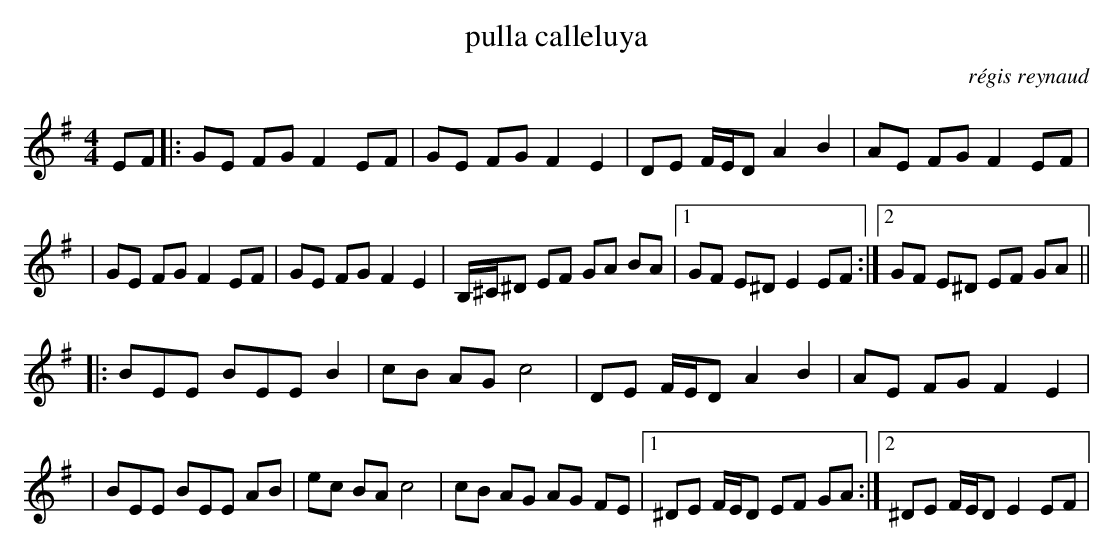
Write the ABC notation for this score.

X:1
T: pulla calleluya
C: régis reynaud
M: 4/4
L: 1/8
K: Em
EF|:GE FG F2 EF|GE FG F2 E2|DE F/E/D A2 B2|AE FG F2 EF|
|GE FG F2 EF|GE FG F2 E2|B,/^C/^D EF GA BA|1 GF E^D E2 EF:|2 GF E^D EF GA||
|:BEE BEE B2|cB AG c4|DE F/E/D A2 B2|AE FG F2 E2|
|BEE BEE AB|ec BA c4|cB AG AG FE|1 ^DE F/E/D EF GA:|2 ^DE F/E/D E2 EF|
